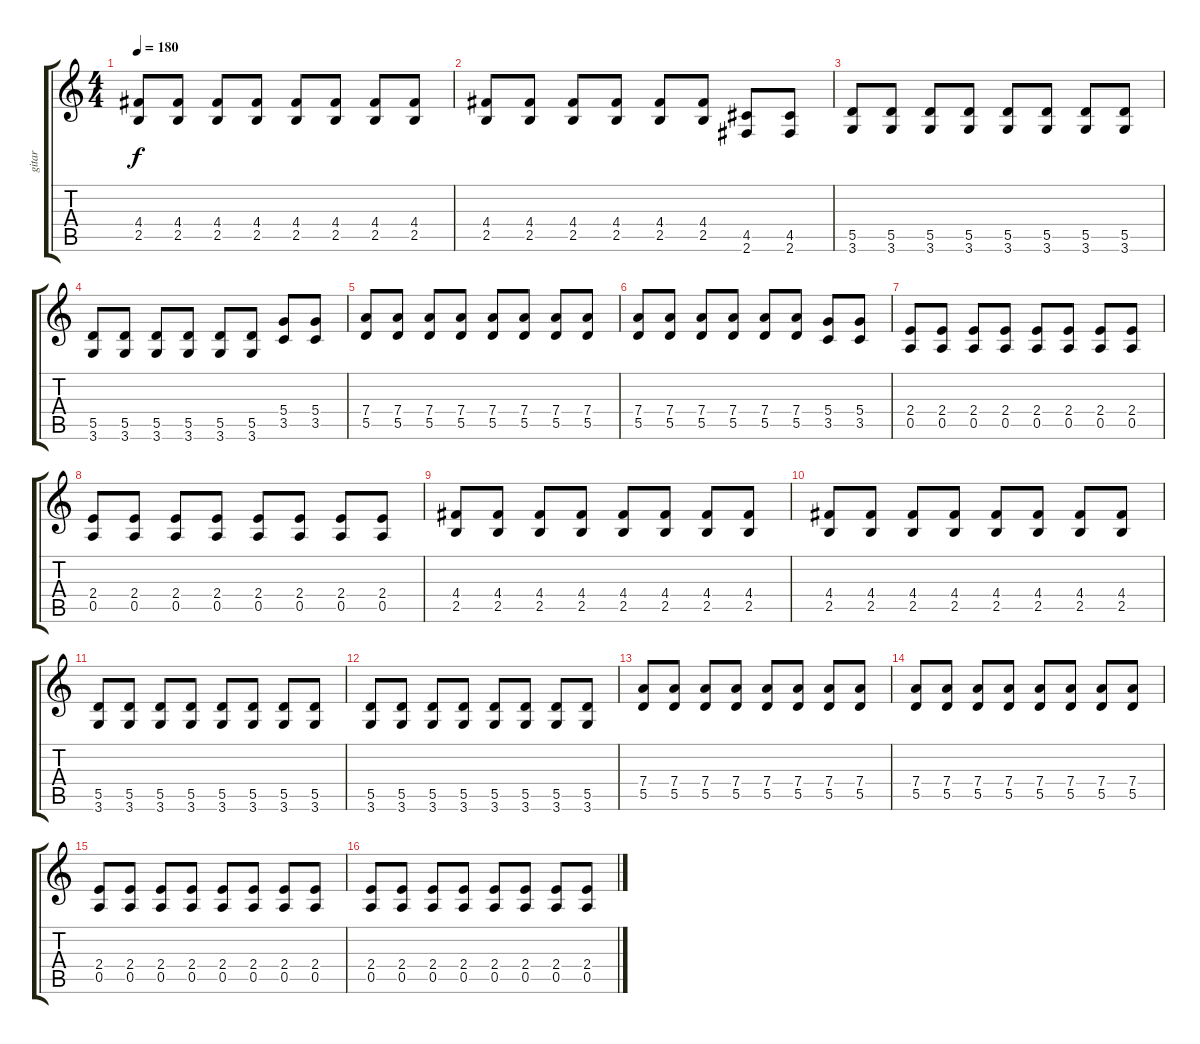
\track ("gitar" "gitar") {instrument overdrivenguitar}
\staff {score tabs}
\tuning (E4 B3 G3 D3 A2 E2) {hide}
\ts (4 4)
\tempo 180
\clef g2
\ks c
(4.4 2.5).8{dy f instrument overdrivenguitar} (4.4 2.5).8 (4.4 2.5).8 (4.4 2.5).8 (4.4 2.5).8 (4.4 2.5).8 (4.4 2.5).8 (4.4 2.5).8 |
(4.4 2.5).8 (4.4 2.5).8 (4.4 2.5).8 (4.4 2.5).8 (4.4 2.5).8 (4.4 2.5).8 (4.5 2.6).8 (4.5 2.6).8 |
(5.5 3.6).8 (5.5 3.6).8 (5.5 3.6).8 (5.5 3.6).8 (5.5 3.6).8 (5.5 3.6).8 (5.5 3.6).8 (5.5 3.6).8 |
(5.5 3.6).8 (5.5 3.6).8 (5.5 3.6).8 (5.5 3.6).8 (5.5 3.6).8 (5.5 3.6).8 (5.4 3.5).8 (5.4 3.5).8 |
(7.4 5.5).8 (7.4 5.5).8 (7.4 5.5).8 (7.4 5.5).8 (7.4 5.5).8 (7.4 5.5).8 (7.4 5.5).8 (7.4 5.5).8 |
(7.4 5.5).8 (7.4 5.5).8 (7.4 5.5).8 (7.4 5.5).8 (7.4 5.5).8 (7.4 5.5).8 (5.4 3.5).8 (5.4 3.5).8 |
(2.4 0.5).8 (2.4 0.5).8 (2.4 0.5).8 (2.4 0.5).8 (2.4 0.5).8 (2.4 0.5).8 (2.4 0.5).8 (2.4 0.5).8 |
(2.4 0.5).8 (2.4 0.5).8 (2.4 0.5).8 (2.4 0.5).8 (2.4 0.5).8 (2.4 0.5).8 (2.4 0.5).8 (2.4 0.5).8 |
(4.4 2.5).8 (4.4 2.5).8 (4.4 2.5).8 (4.4 2.5).8 (4.4 2.5).8 (4.4 2.5).8 (4.4 2.5).8 (4.4 2.5).8 |
(4.4 2.5).8 (4.4 2.5).8 (4.4 2.5).8 (4.4 2.5).8 (4.4 2.5).8 (4.4 2.5).8 (4.4 2.5).8 (4.4 2.5).8 |
(5.5 3.6).8 (5.5 3.6).8 (5.5 3.6).8 (5.5 3.6).8 (5.5 3.6).8 (5.5 3.6).8 (5.5 3.6).8 (5.5 3.6).8 |
(5.5 3.6).8 (5.5 3.6).8 (5.5 3.6).8 (5.5 3.6).8 (5.5 3.6).8 (5.5 3.6).8 (5.5 3.6).8 (5.5 3.6).8 |
(7.4 5.5).8 (7.4 5.5).8 (7.4 5.5).8 (7.4 5.5).8 (7.4 5.5).8 (7.4 5.5).8 (7.4 5.5).8 (7.4 5.5).8 |
(7.4 5.5).8 (7.4 5.5).8 (7.4 5.5).8 (7.4 5.5).8 (7.4 5.5).8 (7.4 5.5).8 (7.4 5.5).8 (7.4 5.5).8 |
(2.4 0.5).8 (2.4 0.5).8 (2.4 0.5).8 (2.4 0.5).8 (2.4 0.5).8 (2.4 0.5).8 (2.4 0.5).8 (2.4 0.5).8 |
(2.4 0.5).8 (2.4 0.5).8 (2.4 0.5).8 (2.4 0.5).8 (2.4 0.5).8 (2.4 0.5).8 (2.4 0.5).8 (2.4 0.5).8
